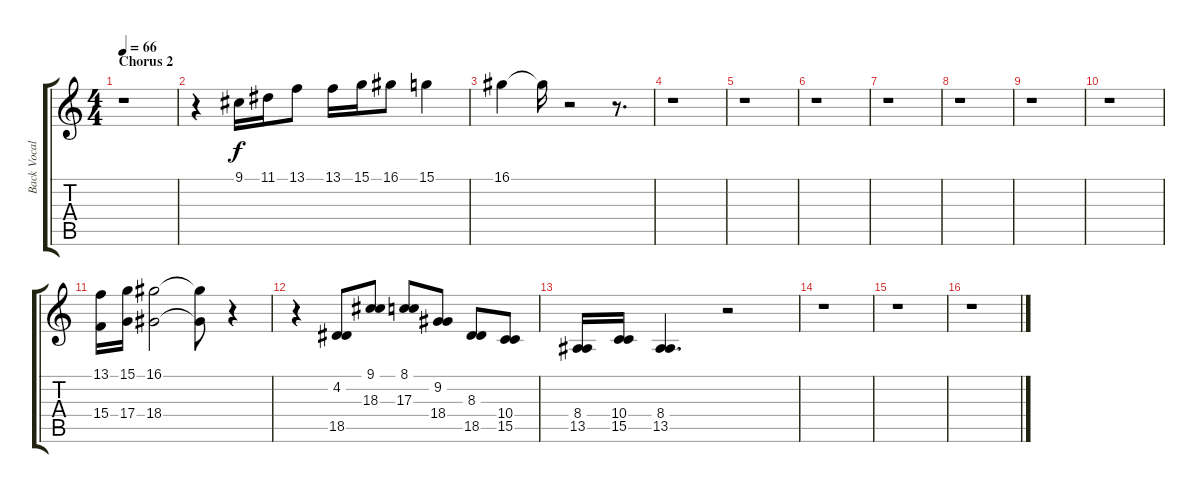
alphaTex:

\track ("Back Vocals: Band" "Back Vocal") {instrument voiceoohs}
\staff {score tabs}
\tuning (E4 B3 G3 D3 A2 E2) {hide}
\ts (4 4)
\section ("" "Chorus 2")
\tempo 66
\clef g2
\ks c
r.1{dy f} |
r.4 9.1.16 11.1.16 13.1.8 13.1.16 15.1.16 16.1.8 15.1.4 |
16.1.4 16.1{t}.16 r.2 r.8{d} |
r.1 |
r.1 |
r.1 |
r.1 |
r.1 |
r.1 |
r.1 |
(13.1 15.4).16 (15.1 17.4).16 (16.1 18.4).2 (16.1{t} 18.4{t}).8 r.4 |
r.4 (4.2 18.5).8 (9.1 18.3).8 (8.1 17.3).8 (9.2 18.4).8 (8.3 18.5).8 (10.4 15.5).8 |
(8.4 13.5).16 (10.4 15.5).16 (8.4 13.5).4{d} r.2 |
r.1 |
r.1 |
r.1
